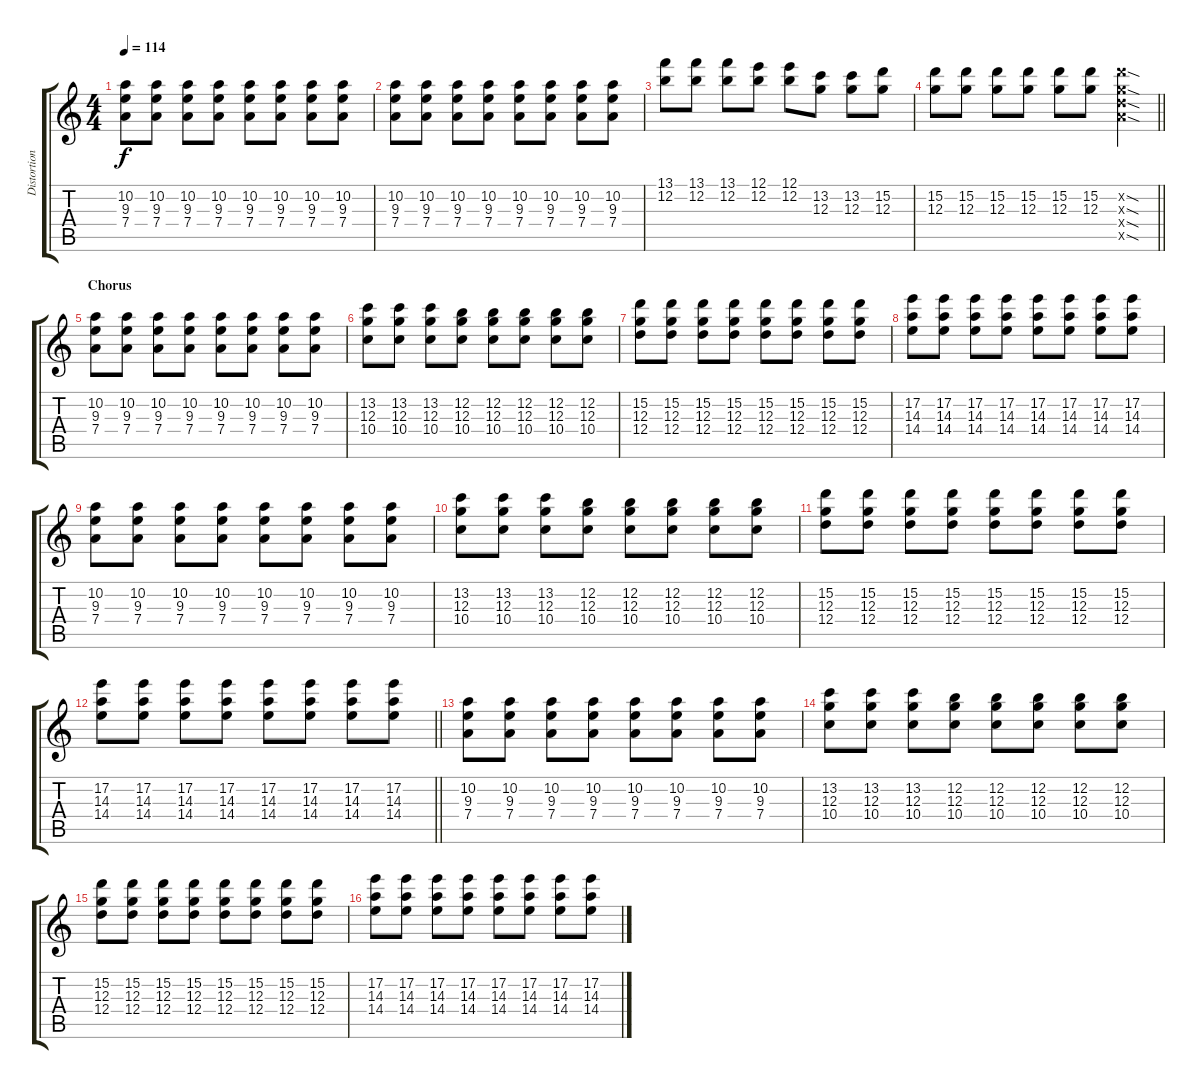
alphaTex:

\track ("Distortion 2 (Arranged by Win Blazt)" "Distortion") {instrument distortionguitar}
\staff {score tabs}
\tuning (E4 B3 G3 D3 A2 E2) {hide}
\ts (4 4)
\tempo 114
\clef g2
\ks c
(10.2 9.3 7.4).8{dy f} (10.2 9.3 7.4).8 (10.2 9.3 7.4).8 (10.2 9.3 7.4).8 (10.2 9.3 7.4).8 (10.2 9.3 7.4).8 (10.2 9.3 7.4).8 (10.2 9.3 7.4).8 |
(10.2 9.3 7.4).8 (10.2 9.3 7.4).8 (10.2 9.3 7.4).8 (10.2 9.3 7.4).8 (10.2 9.3 7.4).8 (10.2 9.3 7.4).8 (10.2 9.3 7.4).8 (10.2 9.3 7.4).8 |
(13.1 12.2).8 (13.1 12.2).8 (13.1 12.2).8 (12.1 12.2).8 (12.1 12.2).8 (13.2 12.3).8 (13.2 12.3).8 (15.2 12.3).8 |
\barLineRight lightlight
(15.2 12.3).8 (15.2 12.3).8 (15.2 12.3).8 (15.2 12.3).8 (15.2 12.3).8 (15.2 12.3).8 (15.2{sod x} 12.3{sod x} 12.4{sod x} 12.5{sod x}).4 |
\section ("" "Chorus")
(10.2 9.3 7.4).8 (10.2 9.3 7.4).8 (10.2 9.3 7.4).8 (10.2 9.3 7.4).8 (10.2 9.3 7.4).8 (10.2 9.3 7.4).8 (10.2 9.3 7.4).8 (10.2 9.3 7.4).8 |
(13.2 12.3 10.4).8 (13.2 12.3 10.4).8 (13.2 12.3 10.4).8 (12.2 12.3 10.4).8 (12.2 12.3 10.4).8 (12.2 12.3 10.4).8 (12.2 12.3 10.4).8 (12.2 12.3 10.4).8 |
(15.2 12.3 12.4).8 (15.2 12.3 12.4).8 (15.2 12.3 12.4).8 (15.2 12.3 12.4).8 (15.2 12.3 12.4).8 (15.2 12.3 12.4).8 (15.2 12.3 12.4).8 (15.2 12.3 12.4).8 |
(17.2 14.3 14.4).8 (17.2 14.3 14.4).8 (17.2 14.3 14.4).8 (17.2 14.3 14.4).8 (17.2 14.3 14.4).8 (17.2 14.3 14.4).8 (17.2 14.3 14.4).8 (17.2 14.3 14.4).8 |
(10.2 9.3 7.4).8 (10.2 9.3 7.4).8 (10.2 9.3 7.4).8 (10.2 9.3 7.4).8 (10.2 9.3 7.4).8 (10.2 9.3 7.4).8 (10.2 9.3 7.4).8 (10.2 9.3 7.4).8 |
(13.2 12.3 10.4).8 (13.2 12.3 10.4).8 (13.2 12.3 10.4).8 (12.2 12.3 10.4).8 (12.2 12.3 10.4).8 (12.2 12.3 10.4).8 (12.2 12.3 10.4).8 (12.2 12.3 10.4).8 |
(15.2 12.3 12.4).8 (15.2 12.3 12.4).8 (15.2 12.3 12.4).8 (15.2 12.3 12.4).8 (15.2 12.3 12.4).8 (15.2 12.3 12.4).8 (15.2 12.3 12.4).8 (15.2 12.3 12.4).8 |
\barLineRight lightlight
(17.2 14.3 14.4).8 (17.2 14.3 14.4).8 (17.2 14.3 14.4).8 (17.2 14.3 14.4).8 (17.2 14.3 14.4).8 (17.2 14.3 14.4).8 (17.2 14.3 14.4).8 (17.2 14.3 14.4).8 |
(10.2 9.3 7.4).8 (10.2 9.3 7.4).8 (10.2 9.3 7.4).8 (10.2 9.3 7.4).8 (10.2 9.3 7.4).8 (10.2 9.3 7.4).8 (10.2 9.3 7.4).8 (10.2 9.3 7.4).8 |
(13.2 12.3 10.4).8 (13.2 12.3 10.4).8 (13.2 12.3 10.4).8 (12.2 12.3 10.4).8 (12.2 12.3 10.4).8 (12.2 12.3 10.4).8 (12.2 12.3 10.4).8 (12.2 12.3 10.4).8 |
(15.2 12.3 12.4).8 (15.2 12.3 12.4).8 (15.2 12.3 12.4).8 (15.2 12.3 12.4).8 (15.2 12.3 12.4).8 (15.2 12.3 12.4).8 (15.2 12.3 12.4).8 (15.2 12.3 12.4).8 |
(17.2 14.3 14.4).8 (17.2 14.3 14.4).8 (17.2 14.3 14.4).8 (17.2 14.3 14.4).8 (17.2 14.3 14.4).8 (17.2 14.3 14.4).8 (17.2 14.3 14.4).8 (17.2 14.3 14.4).8
